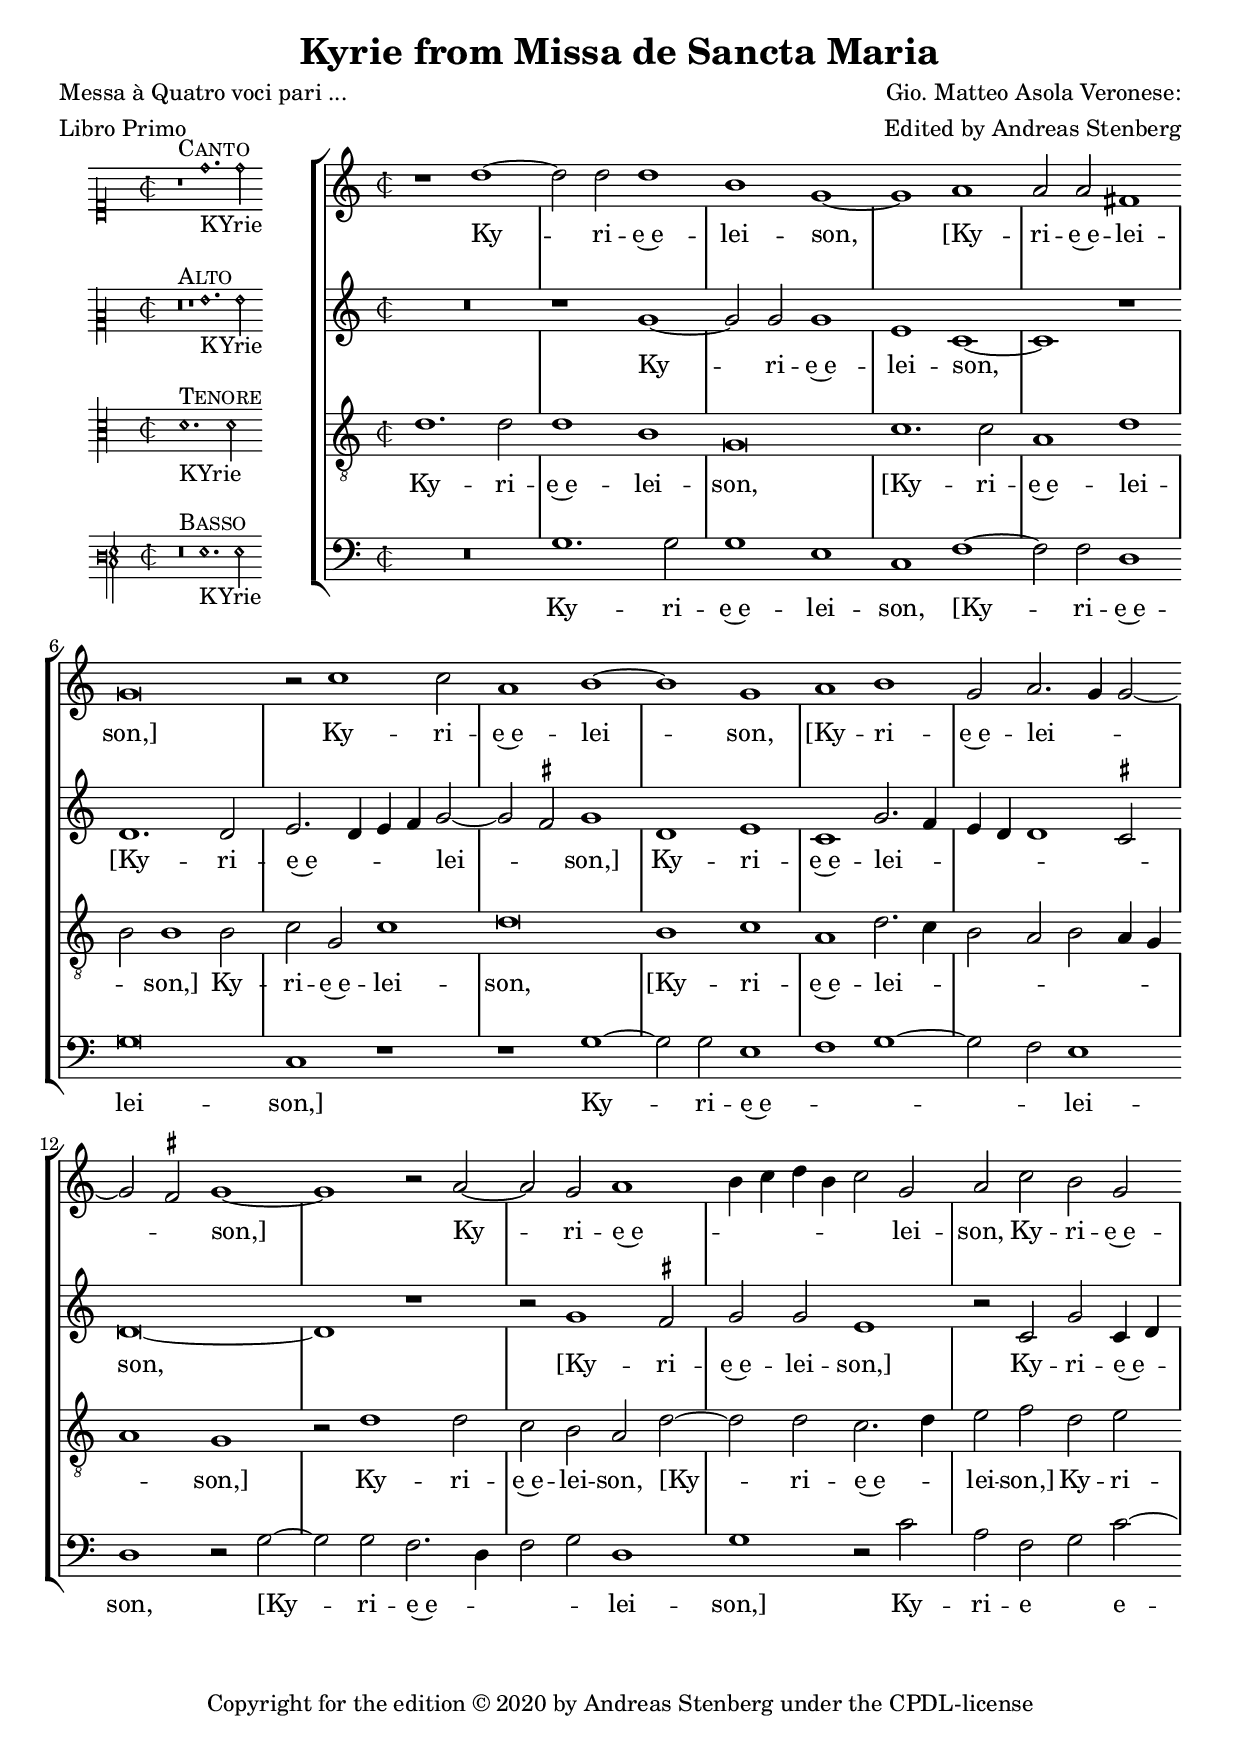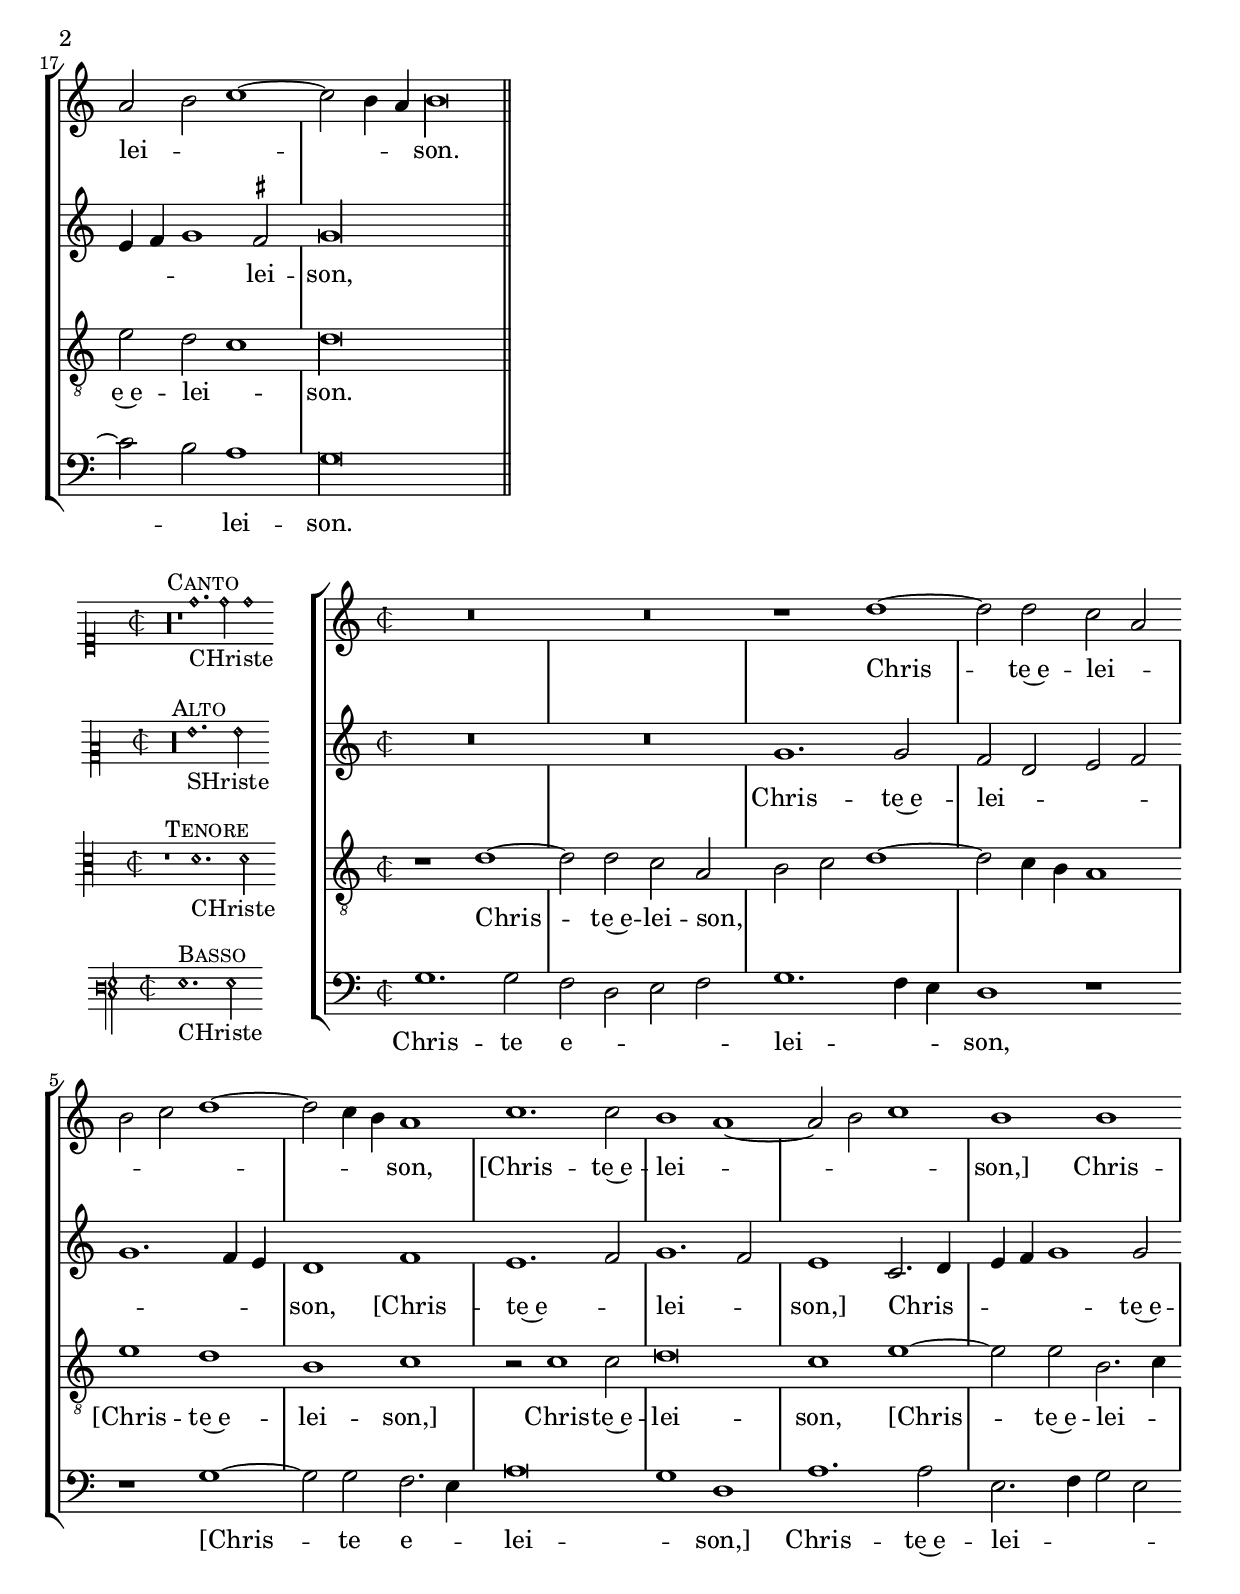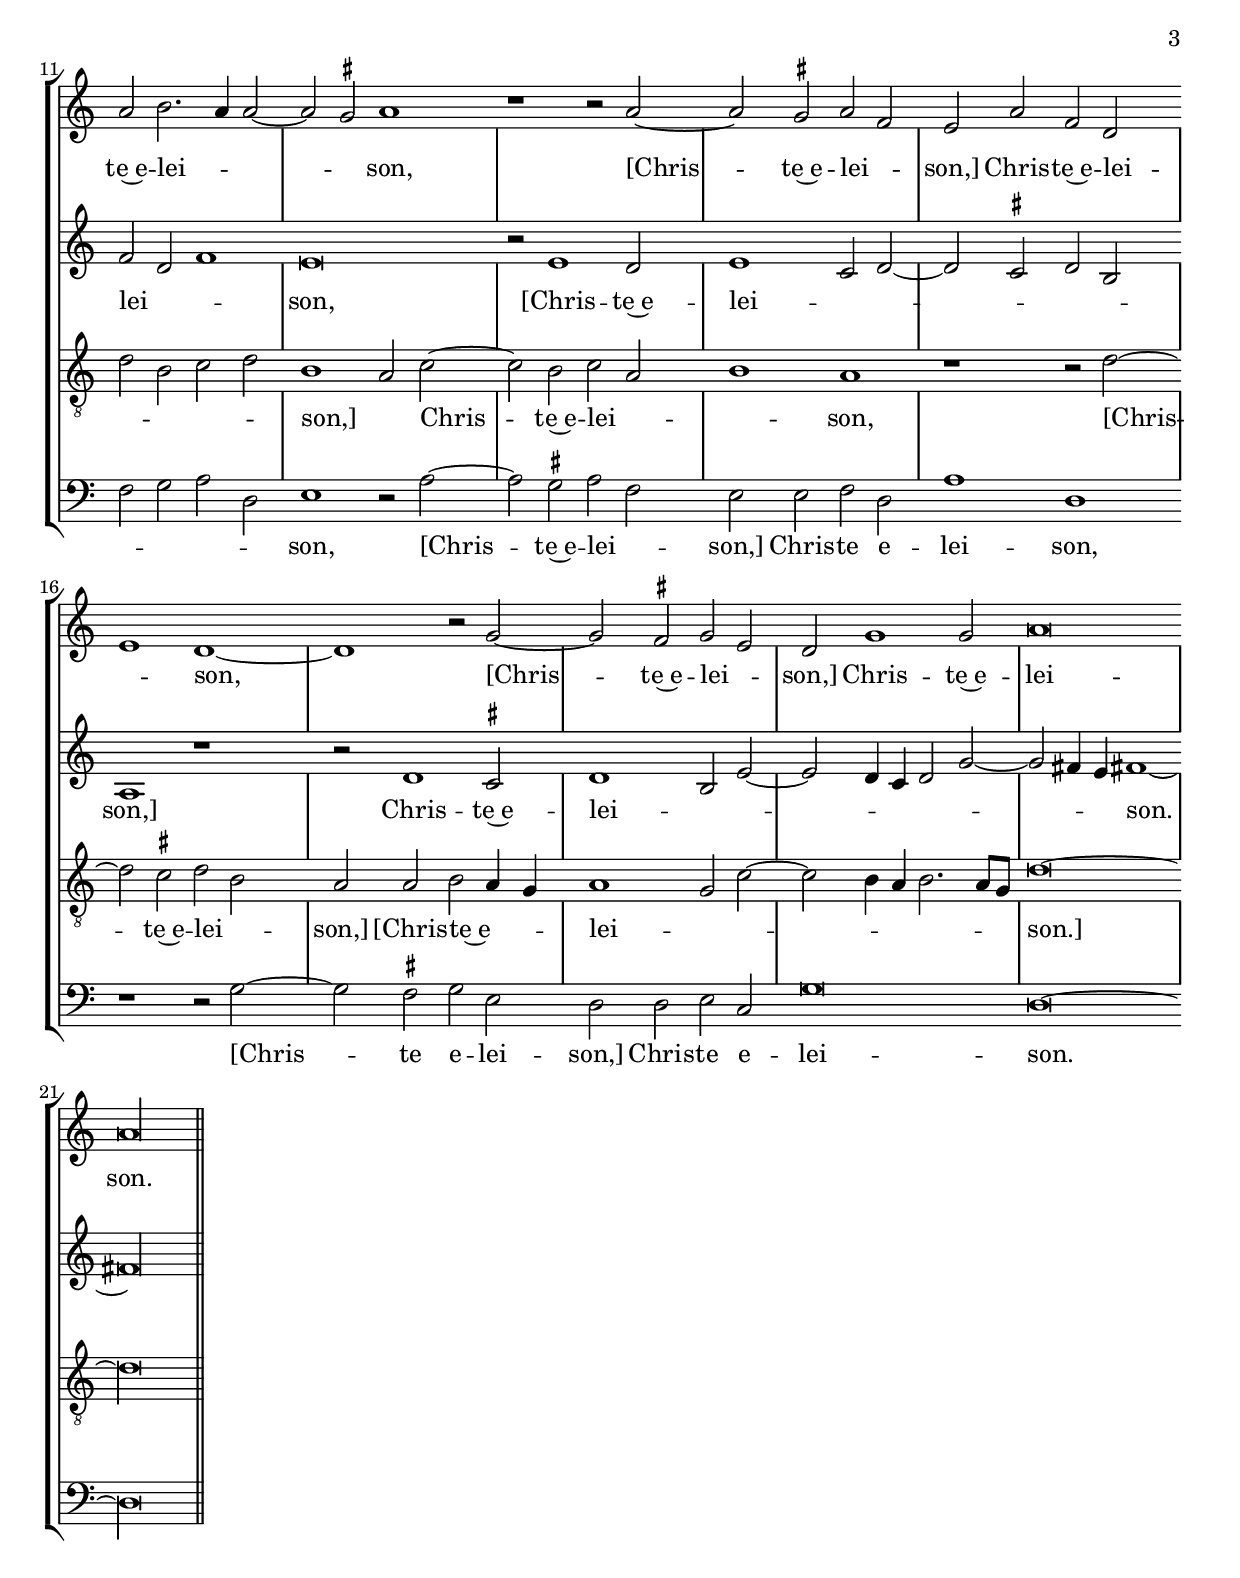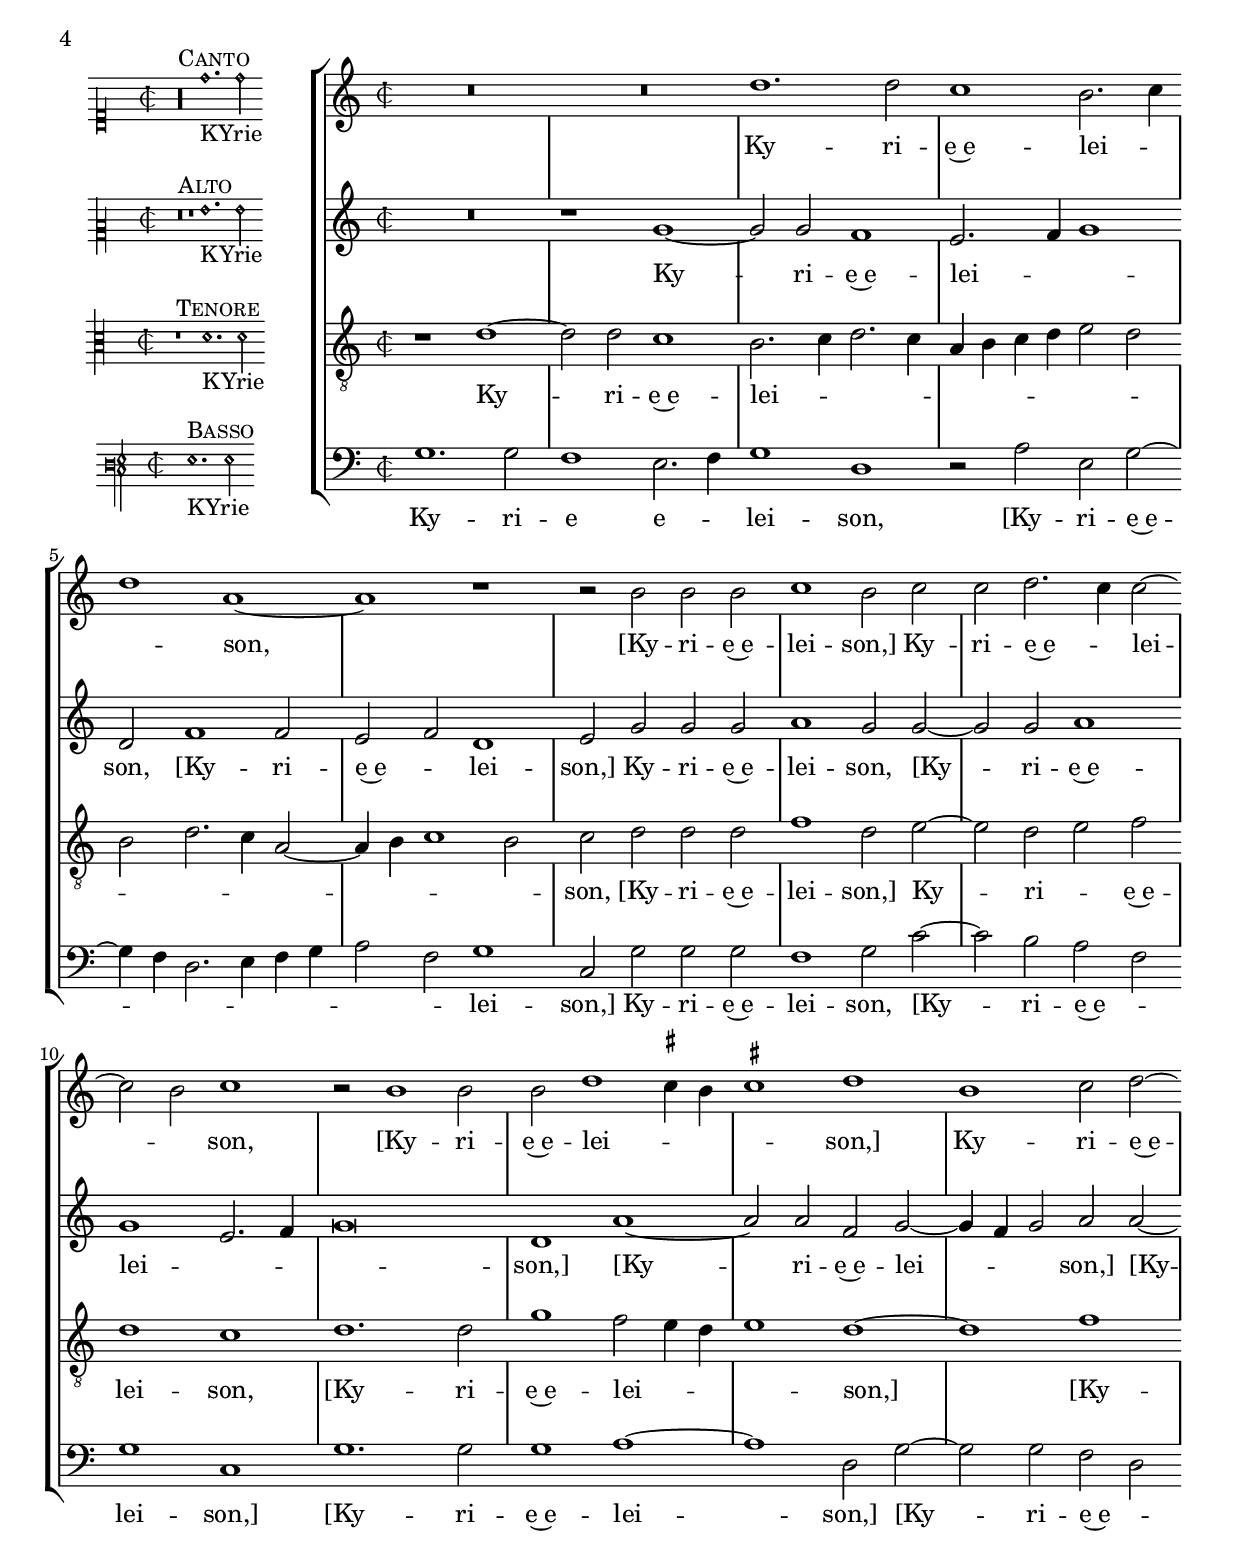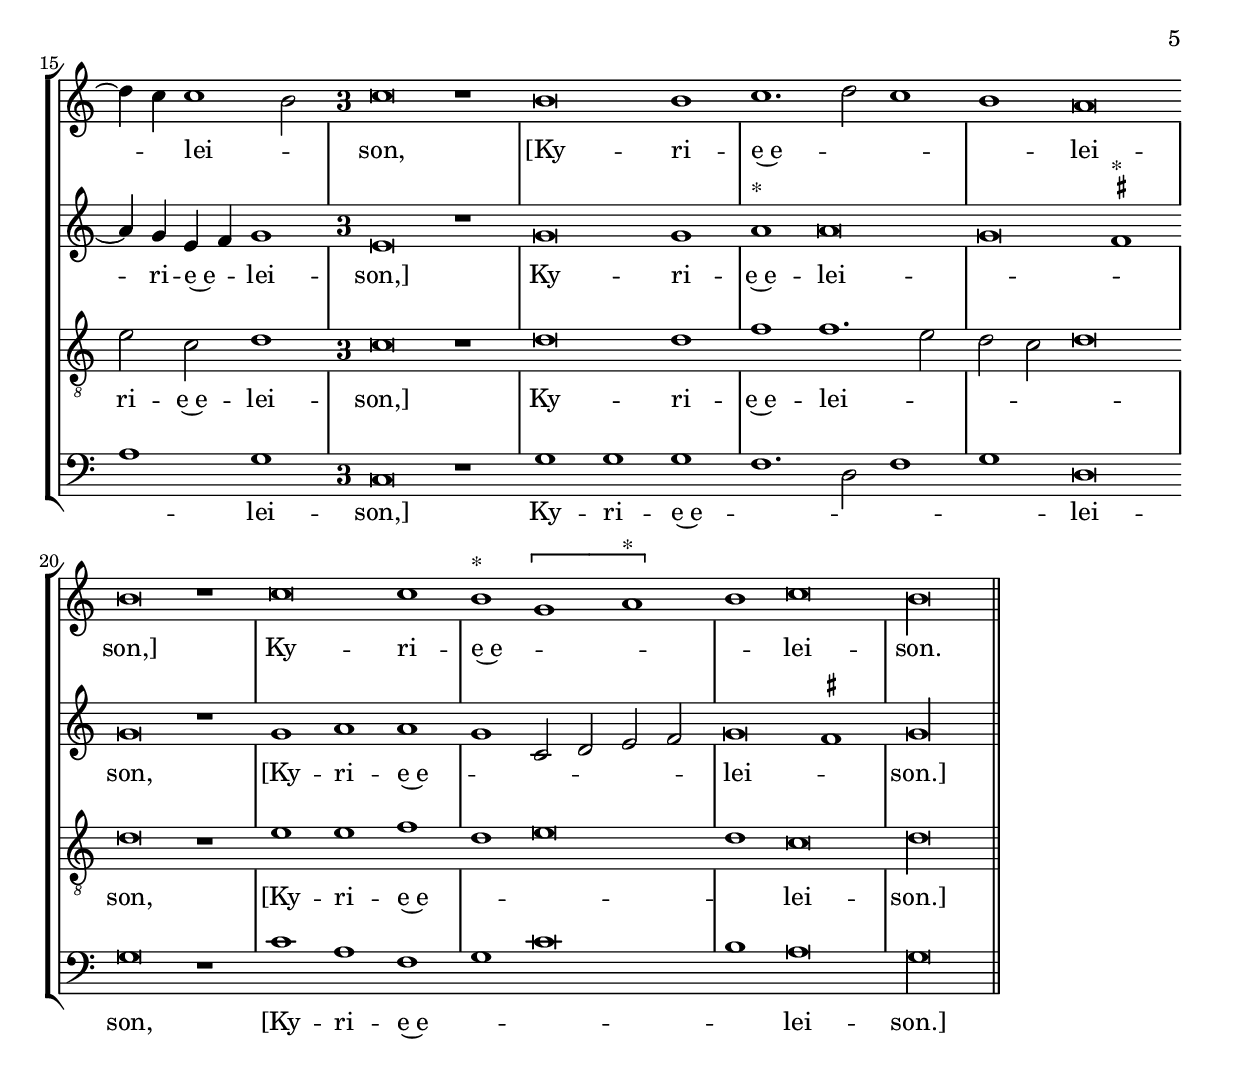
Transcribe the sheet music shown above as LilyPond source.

%%%%%%%%%%%%%%%%%%%%%%%%%%%%%%%%%%%%%%%%%%%%%%%%%%%%%%%%%%%%%%%%%%%%%%%%%%%%%%%%
%%									         %%
%% Copyright of edition © 2020 by Andreas Stenberg using the CPDL-license			  %%
%%										  %%
%% This edition can be fully distributed, duplicated, performed, and recorded 	  %%
%% Any subsequent use of the source files should be under the same thermes	  %%
%%									         %%
%%%%%%%%%%%%%%%%%%%%%%%%%%%%%%%%%%%%%%%%%%%%%%%%%%%%%%%%%%%%%%%%%%%%%%%%%%%%%%%%
\version "2.18.0"
\include "deutsch.ly"
ficta = \once \set suggestAccidentals =##t

%% Comment in or out as needed

\header {
  title = "Kyrie from Missa de Sancta Maria"
  composer = "Gio. Matteo Asola Veronese:"
  poet =  "Messa à Quatro voci pari ..." 
  meter = "Libro Primo" 
  date = "Venetia 1586"
  arranger = "Edited by Andreas Stenberg"
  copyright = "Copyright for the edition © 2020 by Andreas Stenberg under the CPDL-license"
}
%\chapter "1. Kyrie"
%\section "Kyrie eleison I"


global = {
  \override Staff.TimeSignature.style = #'mensural
  \key c \major
}
%% PDF p.26.
sopMusic = \relative c'' {

  \set Score.tempoHideNote = ##t
  \tempo 2 = 86
  \time 2/2
  \set Timing.measureLength = #(ly:make-moment 4/2)
  \override Staff.BarLine.transparent = ##t
  r1 d1~
  d2 d2 d1
  h1 g1~
  g1 a1
  a2 a2 fis1
  g\breve
  r2 c1 c2
  a1 h1~
  h1 g1
  a1 h1					%% end of first line in orig.
  g2 a2.( g4 g2~
  g2 \ficta fis2) g1~
  g1 r2 a2~
  a2 g2 a1(
  h4 c4 d4 h4 c2) g2
  a2 c2 h2 g2
  a2( h2  c1~
  c2 h4 a4)
  \cadenzaOn
  h\longa*3/4
  \revert Staff.BarLine.transparent
  \bar "||"
  \cadenzaOff
}
sopWords = \lyricmode {
  Ky -- ri -- e~e -- lei -- son,
  [Ky -- ri -- e~e -- lei -- son,]
  Ky -- ri -- e~e -- lei -- son,
  [Ky -- ri -- e~e -- lei -- son,]
  Ky -- ri -- e~e -- lei -- son,
  Ky -- ri -- e~e -- lei -- son.
}
%% PDF p.58.
altoMusic = \relative c' {
  \override Staff.BarLine.transparent = ##t
  R\breve
  r1 g'1~
  g2 g2 g1
  e1 c1~
  c1 r1
  d1. d2
  e2.( d4 e4 f4) g2~(
  g2 \ficta fis2) g1
  d1 e1
  c1 g'2.( f4					%% end of first line in orig.
  e4 d4 d1 \ficta cis2)
  d\breve~
  d1 r1
  r2 g1 \ficta fis2
  g2 g2 e1
  r2 c2 g'2 c,4( d4
  e4 f4 g1) \ficta fis2
  \cadenzaOn
  g\longa
  \revert Staff.BarLine.transparent
  \cadenzaOff
}
altoWords = \lyricmode {
  Ky -- ri -- e~e -- lei -- son,
  [Ky -- ri -- e~e -- lei -- son,]
  Ky -- ri -- e~e -- lei -- son,
  [Ky -- ri -- e~e -- lei -- son,]
  Ky -- ri -- e~e -- lei -- son,
  Ky -- ri -- e~e -- lei -- son.
}
%% PDF p.90.
tenorMusic = \relative c' {
  \clef "G_8"
  \override Staff.BarLine.transparent = ##t
  d1. d2
  d1 h1
  g\breve
  c1. c2
  a1 d1(
  h2) h1 h2
  c2 g2 c1
  d\breve
  h1 c1
  a1 d2.( c4
  h2 				%% end of first line in orig.
  a2 h2 a4 g4
  a1) g1
  r2 d'1 d2
  c2 h2 a2 d2~
  d2 d2 c2.( d4)
  e2 f2 d2 e2
  e2 d2( c1)
  \cadenzaOn
  d\longa
  \revert Staff.BarLine.transparent
  \cadenzaOff
}
tenorWords = \lyricmode {
  Ky -- ri -- e~e -- lei -- son,
  [Ky -- ri -- e~e -- lei -- son,]
  Ky -- ri -- e~e -- lei -- son,
  [Ky -- ri -- e~e -- lei -- son,]
  Ky -- ri -- e~e -- lei -- son,
  [Ky -- ri -- e~e -- lei -- son,]
  Ky -- ri -- e~e -- lei -- son.
}
bassMusic = \relative c {
  \override Staff.BarLine.transparent = ##t
  R\breve
  g'1. g2
  g1 e1
  c1 f1~
  f2 f2 d1
  g\breve
  c,1 r1
  r1 g'1~
  g2 g2 e1(
  f1					%% end of first line in orig.
  g1~
  g2 f2) e1
  d1 r2 g2~
  g2 g2 f2.( d4
  f2 g2) d1
  g1 r2 c2
  a2 f2( g2) c2~(
  c2 h2) a1
  \cadenzaOn
  g\longa
  \revert Staff.BarLine.transparent
  \cadenzaOff
}
bassWords = \lyricmode {
  Ky -- ri -- e~e -- lei -- son,
  [Ky -- ri -- e~e -- lei -- son,]
  Ky -- ri -- e~e -- lei -- son,
  [Ky -- ri -- e~e -- lei -- son,]
  Ky -- ri -- e e -- lei -- son.
}
incipitDiscantus = \markup {
  \score {
    {
      %      \set Staff.instrumentName = #"Tenor "
      \override NoteHead.style = #'neomensural
      \override Rest.style = #'neomensural
      \override Staff.TimeSignature.style = #'mensural
      \cadenzaOn
      \clef "petrucci-c1"
      \key c \major
      \time 2/2

      r1^\markup { \smallCaps"Canto"}
      d''1._"KYrie"
      d''2
    }
    \layout {
      \context {
        \Voice
        \remove "Ligature_bracket_engraver"
        \consists "Mensural_ligature_engraver"
      }
      line-width = 4.5\cm
    }
  }
}


incipitAltus = \markup {
  \score {
    {
      %      \set Staff.instrumentName = #"Tenor "
      \override NoteHead.style = #'neomensural
      \override Rest.style = #'neomensural
      \override Staff.TimeSignature.style = #'mensural
      \cadenzaOn
      \clef "petrucci-c2"
      \key c \major
      \time 2/2
      r\breve^\markup \smallCaps"Alto"
      r1 g'1._"KYrie"
      g'2
    }
    \layout {
      \context {
        \Voice
        \remove "Ligature_bracket_engraver"
        \consists "Mensural_ligature_engraver"
      }
      line-width = 4.5\cm
    }
  }
}


incipitTenor = \markup {
  \score {
    {
      %      \set Staff.instrumentName = #"Tenor "
      \override NoteHead.style = #'neomensural
      \override Rest.style = #'neomensural
      \override Staff.TimeSignature.style = #'mensural
      \cadenzaOn
      \clef "petrucci-c3"
      \key c \major
      \time 2/2
      d'1.^\markup \smallCaps"Tenore"_"KYrie"
      d'2
    }
    \layout {
      \context {
        \Voice
        \remove "Ligature_bracket_engraver"
        \consists "Mensural_ligature_engraver"
      }
      line-width = 5.0\cm
    }
  }
}
#(append! supported-clefs '(("mensural-f3" . ("clefs.mensural.f" 0 0))))

incipitBassus = \markup {
  \score {
    {
      %      \set Staff.instrumentName = #"Tenor "
      \override NoteHead.style = #'neomensural
      \override Rest.style = #'neomensural
      \override Staff.TimeSignature.style = #'mensural
      \cadenzaOn
      \clef "petrucci-f3"
      \key c \major
      \time 2/2
      r\breve^\markup \smallCaps"Basso"
      g1._"KYrie"
      g2
    }
    \layout {
      \context {
        \Voice
        \remove "Ligature_bracket_engraver"
        \consists "Mensural_ligature_engraver"
      }
      line-width = 4.5\cm
    }
  }
}


\score {
  <<
    \new StaffGroup \with {
      \override VerticalAxisGroup.staff-staff-spacing = #'((basic-distance . 12))
    } <<
      \new Staff = treble <<
        \set Staff.instrumentName = \incipitDiscantus
        \new Voice = "sopranos" {
          \set  Staff.midiInstrument ="choir aahs"
          %	\voiceOne
          << \global \sopMusic >>
        }
      >>
      \new Lyrics = sopranos { s1 }

      \new Staff = "medius" <<
        \set Staff.instrumentName = \incipitAltus

        \new Voice = "altos" {
          %	\voiceTwo
          \set  Staff.midiInstrument ="choir aahs"
          << \global \altoMusic >>
        }
      >>

      \new Lyrics = "altos" { s1 }
      \new Staff = tenors <<
        \set Staff.instrumentName = \incipitTenor

        \clef "treble"
        \new Voice = "tenors" {
          \set  Staff.midiInstrument ="choir aahs"
          %	\voiceOne
          << \global \tenorMusic >>
        }
      >>
      \new Lyrics = "tenors" { s1 }

      \new Staff ="basses" {
        \set Staff.instrumentName = \incipitBassus

        \new Voice = "basses" {
          \set  Staff.midiInstrument ="choir aahs"
          \clef "bass"
          %	\voiceTwo
          << \global \bassMusic >>
        }
      }
    >>
    \new Lyrics = basses { s1 }

    \context Lyrics = sopranos \lyricsto sopranos \sopWords
    \context Lyrics = altos \lyricsto altos \altoWords
    \context Lyrics = tenors \lyricsto tenors \tenorWords
    \context Lyrics = basses \lyricsto basses \bassWords
  >>
  \layout {
    \context {
      \Score
      % no bars in staves
      %      \override BarLine.transparent = ##t

    }
    % the next three instructions keep the lyrics between the bar lines
    \context {
      \Lyrics
      \consists "Bar_engraver"
      \override BarLine.transparent = ##t
    }
    \context {
      \StaffGroup
      \consists "Separating_line_group_engraver"
    }
    \context {
      \Voice
      % no slurs
      \override Slur.transparent = ##t
      % Comment in the below "\remove" command to allow line
      % breaking also at those barlines where a note overlaps
      % into the next bar.  The command is commented out in this
      % short example score, but especially for large scores, you
      % will typically yield better line breaking and thus improve
      % overall spacing if you comment in the following command.
      %\remove "Forbid_line_break_engraver"
    }
    indent = 4.5\cm
  }

}
%% Christe
%% Comment in or out as needed
%\chapter "1. Kyrie"
%\section "Christe eleison"


globalII = {
  \override Staff.TimeSignature.style = #'mensural
  \key c \major
}
%% PDF p.26.
sopMusicII = \relative c'' {

  \set Score.tempoHideNote = ##t
  \tempo 2 = 86
  \time 2/2
  \set Timing.measureLength = #(ly:make-moment 4/2)
  \override Staff.BarLine.transparent = ##t
  R\breve*2
  r1 d1~
  d2 d2 c2( a2
  h2 c2 d1~
  d2 c4 h4) a1
  c1. c2
  h1( a1~
  a2 h2 c1)
  h1 h1
  a2 h2.( a4 a2~
  a2 \ficta gis2)				%% end of first line in orig.
  a1
  r1 r2  a2~
  a2 \ficta gis2 a2( f2)
  e2 a2 f2 d2(
  e1) d1~
  d1 r2 g2~
  g2 \ficta fis2 g2( e2)
  d2 g1 g2
  a\breve
  \cadenzaOn
  a\longa
  \revert Staff.BarLine.transparent
  \bar "||"
  \cadenzaOff
}
sopWordsII = \lyricmode {
  Chris -- te~e  -- lei -- son,
  [Chris -- te~e  -- lei -- son,]
  Chris -- te~e  -- lei -- son,
  [Chris -- te~e  -- lei -- son,]
  Chris -- te~e  -- lei -- son,
  [Chris -- te~e  -- lei -- son,]
  Chris -- te~e  -- lei -- son.
}
altoMusicII = \relative c' {
  \override Staff.BarLine.transparent = ##t
  R\breve*2
  g'1. g2
  f2( d2 e2 f2
  g1. f4 e4)
  d1 f1
  e1.( f2)
  g1.( f2)
  e1 c2.( d4
  e4 f4 g1) g2
  f2( d2					%% end of first line in orig.
  f1)
  e\breve
  r2 e1 d2
  e1( c2 d2~
  d2 \ficta cis2 d2 h2)
  a1 r1
  r2 d1 \ficta cis2
  d1( h2 e2~
  e2 d4 c4 d2 g2~
  g2 fis4 e4) fis!1~
  \cadenzaOn
  fis!\longa
  \revert Staff.BarLine.transparent
  \cadenzaOff
}
altoWordsII = \lyricmode {
  Chris -- te~e  -- lei -- son,
  [Chris -- te~e  -- lei -- son,]
  Chris -- te~e  -- lei -- son,
  [Chris -- te~e  -- lei -- son,]
  Chris -- te~e  -- lei -- son.
}
tenorMusicII = \relative c' {
  \clef "G_8"
  \override Staff.BarLine.transparent = ##t
  r1 d1~
  d2 d2 c2 a2(
  h2 c2 d1~
  d2 c4 h4 a1)
  e'1 d1
  h1 c1
  r2 c1 c2
  d\breve
  c1 e1~
  e2 e2 h2.( c4			%% end of first line.
  d2 h2 c2 d2)
  h1( a2) c2~
  c2 h2 c2( a2
  h1) a1
  r1 r2 d2~
  d2 \ficta cis2 d2( h2)
  a2 a2 h2( a4 g4)		%% end of second line
  a1( g2 c2~
  c2 h4 a4 h2. a8 g8)
  d'\breve~
  \cadenzaOn
  d\longa
  \revert Staff.BarLine.transparent
  \cadenzaOff
}
tenorWordsII = \lyricmode {
  Chris -- te~e  -- lei -- son,
  [Chris -- te~e  -- lei -- son,]
  Chris -- te~e  -- lei -- son,
  [Chris -- te~e  -- lei -- son,]
  Chris -- te~e  -- lei -- son,
  [Chris -- te~e  -- lei -- son,]
  [Chris -- te~e  -- lei -- son.]
}
bassMusicII = \relative c {
  \override Staff.BarLine.transparent = ##t
  g'1. g2
  f2( d2 e2 f2)
  g1.( f4 e4)
  d1 r1
  r1 g1~
  g2 g2 f2.( e4)
  a\breve(
  g1) d1				%% end of first line.
  a'1. a2
  e2.( f4 g2 e2
  f2 g2 a2 d,2)
  e1 r2 a2~
  a2 \ficta gis2 a2( f2)
  e2 e2 f2 d2
  a'1					%% end of second line.
  d,1
  r1 r2 g2~
  g2 \ficta fis2 g2 e2
  d2 d2 e2 c2
  g'\breve
  d\breve~
  \cadenzaOn
  d\longa
  \revert Staff.BarLine.transparent
  \cadenzaOff
}
bassWordsII = \lyricmode {
  Chris -- te e  -- lei -- son,
  [Chris -- te e  -- lei -- son,]
  Chris -- te~e  -- lei -- son,
  [Chris -- te~e  -- lei -- son,]
  Chris -- te e  -- lei -- son,
  [Chris -- te e  -- lei -- son,]
  Chris -- te e  -- lei -- son.
}
incipitDiscantus = \markup {
  \score {
    {
      %      \set Staff.instrumentName = #"Tenor "
      \override NoteHead.style = #'neomensural
      \override Rest.style = #'neomensural
      \override Staff.TimeSignature.style = #'mensural
      \cadenzaOn
      \clef "petrucci-c1"
      \key c \major
      \time 2/2

      r\longa ^\markup { \smallCaps"Canto"}
      r1 d''1._"CHriste"
      d''2 d''1
    }
    \layout {
      \context {
        \Voice
        \remove "Ligature_bracket_engraver"
        \consists "Mensural_ligature_engraver"
      }
      line-width = 4.5\cm
    }
  }
}


incipitAltus = \markup {
  \score {
    {
      %      \set Staff.instrumentName = #"Tenor "
      \override NoteHead.style = #'neomensural
      \override Rest.style = #'neomensural
      \override Staff.TimeSignature.style = #'mensural
      \cadenzaOn
      \clef "petrucci-c2"
      \key c \major
      \time 2/2
      r\longa^\markup \smallCaps"Alto"
      g'1._"SHriste"
      g'2
    }
    \layout {
      \context {
        \Voice
        \remove "Ligature_bracket_engraver"
        \consists "Mensural_ligature_engraver"
      }
      line-width = 4.5\cm
    }
  }
}


incipitTenor = \markup {
  \score {
    {
      %      \set Staff.instrumentName = #"Tenor "
      \override NoteHead.style = #'neomensural
      \override Rest.style = #'neomensural
      \override Staff.TimeSignature.style = #'mensural
      \cadenzaOn
      \clef "petrucci-c3"
      \key c \major
      \time 2/2
      r1^\markup \smallCaps"Tenore"
      d'1._"CHriste"
      d'2
    }
    \layout {
      \context {
        \Voice
        \remove "Ligature_bracket_engraver"
        \consists "Mensural_ligature_engraver"
      }
      line-width = 5.0\cm
    }
  }
}
#(append! supported-clefs '(("mensural-f3" . ("clefs.mensural.f" 0 0))))

incipitBassus = \markup {
  \score {
    {
      %      \set Staff.instrumentName = #"Tenor "
      \override NoteHead.style = #'neomensural
      \override Rest.style = #'neomensural
      \override Staff.TimeSignature.style = #'mensural
      \cadenzaOn
      \clef "petrucci-f3"
      \key c \major
      \time 2/2
      g1.^\markup \smallCaps"Basso"_"CHriste"
      g2
    }
    \layout {
      \context {
        \Voice
        \remove "Ligature_bracket_engraver"
        \consists "Mensural_ligature_engraver"
      }
      line-width = 4.5\cm
    }
  }
}


\score {
  <<
    \new StaffGroup \with {
      \override VerticalAxisGroup.staff-staff-spacing = #'((basic-distance . 12))
    } <<
      \new Staff = treble <<
        \set Staff.instrumentName = \incipitDiscantus
        \new Voice = "sopranos" {
          \set  Staff.midiInstrument ="choir aahs"
          %	\voiceOne
          << \globalII \sopMusicII >>
        }
      >>
      \new Lyrics = sopranos { s1 }

      \new Staff = "medius" <<
        \set Staff.instrumentName = \incipitAltus

        \new Voice = "altos" {
          %	\voiceTwo
          \set  Staff.midiInstrument ="choir aahs"
          << \globalII \altoMusicII >>
        }
      >>

      \new Lyrics = "altos" { s1 }
      \new Staff = tenors <<
        \set Staff.instrumentName = \incipitTenor

        \clef "treble"
        \new Voice = "tenors" {
          \set  Staff.midiInstrument ="choir aahs"
          %	\voiceOne
          << \globalII \tenorMusicII >>
        }
      >>
      \new Lyrics = "tenors" { s1 }

      \new Staff ="basses" {
        \set Staff.instrumentName = \incipitBassus

        \new Voice = "basses" {
          \set  Staff.midiInstrument ="choir aahs"
          \clef "bass"
          %	\voiceTwo
          << \globalII \bassMusicII >>
        }
      }
    >>
    \new Lyrics = basses { s1 }

    \context Lyrics = sopranos \lyricsto sopranos \sopWordsII
    \context Lyrics = altos \lyricsto altos \altoWordsII
    \context Lyrics = tenors \lyricsto tenors \tenorWordsII
    \context Lyrics = basses \lyricsto basses \bassWordsII
  >>
  \layout {
    \context {
      \Score
      % no bars in staves
      %      \override BarLine.transparent = ##t

    }
    % the next three instructions keep the lyrics between the bar lines
    \context {
      \Lyrics
      \consists "Bar_engraver"
      \override BarLine.transparent = ##t
    }
    \context {
      \StaffGroup
      \consists "Separating_line_group_engraver"
    }
    \context {
      \Voice
      % no slurs
      \override Slur.transparent = ##t
      % Comment in the below "\remove" command to allow line
      % breaking also at those barlines where a note overlaps
      % into the next bar.  The command is commented out in this
      % short example score, but especially for large scores, you
      % will typically yield better line breaking and thus improve
      % overall spacing if you comment in the following command.
      %\remove "Forbid_line_break_engraver"
    }
    indent = 4.5\cm
  }
}
%% Kyrie II
%% Comment in or out as needed
%\chapter "1. Kyrie"
%\section "Kyrie eleison II"


globalIII = {
  \override Staff.TimeSignature.style = #'mensural
  \key c \major
}
%% PDF p.26.
sopMusicIII = \relative c'' {

  \set Score.tempoHideNote = ##t
  \tempo 2 = 86
  \time 2/2
  \set Timing.measureLength = #(ly:make-moment 4/2)
  \override Staff.BarLine.transparent = ##t
  R\breve*2
  d1. d2
  c1 h2.( c4
  d1) a1~
  a1 r1
  r2 h2 h2 h2
  c1 h2 c2
  c2 d2.( c4) c2~(
  c2 h2) c1				%% end of first line in orig.
  r2 h1 h2
  h2 d1( \ficta cis4 h4
  \ficta cis1) d1
  h1 c2 d2~(
  d4 c4) c1( h2)
  \set Score.tempoHideNote = ##t
  \tempo 1. = 86
  \override Staff.TimeSignature.style = #'single-digit
  \time 3/2
  \set Timing.measureLength = #(ly:make-moment 6/2)
  c\breve r1
  h\breve h1
  c1.( d2 c1
  h1) a\breve
  h\breve r1
  c\breve c1
  h1^"*"( \[g1 a1^"*"\]
  h1) c\breve
  \cadenzaOn
  h\longa
  \revert Staff.BarLine.transparent
  \bar "||"
  \cadenzaOff
}
sopWordsIII = \lyricmode {
  Ky -- ri -- e~e -- lei -- son,
  [Ky -- ri -- e~e -- lei -- son,]
  Ky -- ri -- e~e -- lei -- son,
  [Ky -- ri -- e~e -- lei -- son,]
  Ky -- ri -- e~e -- lei -- son,
  [Ky -- ri -- e~e -- lei -- son,]
  Ky -- ri -- e~e -- lei -- son.
}
%% PDF p.58.
altoMusicIII = \relative c' {
  \override Staff.BarLine.transparent = ##t
  R\breve
  r1 g'1~
  g2 g2 f1
  e2.( f4 g1)
  d2 f1 f2
  e2( f2) d1
  e2 g2 g2 g2
  a1 g2					%% end of firt line in orig.
  g2~
  g2 g2 a1
  g1( e2. f4
  g\breve)
  d1 a'1~
  a2 a2 f2 g2~(
  g4 f4 g2) a2 a2~
  a4 g4 e4( f4) g1
  \override Staff.TimeSignature.style = #'single-digit
  \time 3/2
  \set Timing.measureLength = #(ly:make-moment 6/2)
  e\breve r1				%% end of second line.
  g\breve g1
  a1^"*" a\breve(
  g\breve \ficta fis1^"*")
  g\breve r1
  g1 a1 a1(
  g1 c,2 d2 e2 f2)
  g\breve( \ficta fis1)
  \cadenzaOn
  g\longa
  \revert Staff.BarLine.transparent
  \cadenzaOff
}
altoWordsIII = \lyricmode {
  Ky -- ri -- e~e -- lei -- son,
  [Ky -- ri -- e~e -- lei -- son,]
  Ky -- ri -- e~e -- lei -- son,
  [Ky -- ri -- e~e -- lei -- son,]
  [Ky -- ri -- e~e -- lei -- son,]
  [Ky -- ri -- e~e -- lei -- son,]
  Ky -- ri -- e~e -- lei -- son,
  [Ky -- ri -- e~e -- lei -- son.]

}
%% PDF p.90.
tenorMusicIII = \relative c' {
  \clef "G_8"
  \override Staff.BarLine.transparent = ##t
  r1 d1~
  d2 d2 c1
  h2.( c4 d2. c4
  a4 h4 c4 d4 e2 d2
  h2 d2. c4 a2~
  a4 h4 c1				%% end of first line in orig.
  h2)
  c2 d2 d2 d2
  f1 d2 e2~
  e2 d2( e2) f2
  d1 c1
  d1. d2
  g1 f2( e4 d4
  e1) d1~
  d1 f1					%% end of second line.
  e2 c2 d1
  \override Staff.TimeSignature.style = #'single-digit
  \time 3/2
  \set Timing.measureLength = #(ly:make-moment 6/2)
  c\breve r1
  d\breve d1
  f1 f1.( e2
  d2 c2 d\breve)
  d\breve r1
  e1 e1 f1(
  d1 e\breve
  d1) c\breve
  \cadenzaOn
  d\longa
  \revert Staff.BarLine.transparent
  \cadenzaOff
}
tenorWordsIII = \lyricmode {
  Ky -- ri -- e~e -- lei -- son,
  [Ky -- ri -- e~e -- lei -- son,]
  Ky -- ri -- e~e -- lei -- son,
  [Ky -- ri -- e~e -- lei -- son,]
  [Ky -- ri -- e~e -- lei -- son,]
  Ky -- ri -- e~e -- lei -- son,
  [Ky -- ri -- e~e -- lei -- son.]
}
%% PDF p.122.
bassMusicIII = \relative c {
  \override Staff.BarLine.transparent = ##t
  g'1. g2
  f1 e2.( f4)
  g1 d1
  r2 a'2 e2 g2~(
  g4 f4 d2. e4 f4 g4
  a2 f2)					%% end of first line in orig
  g1
  c,2 g'2 g2 g2
  f1 g2 c2~
  c2 h2 a2( f2)
  g1 c,1
  g'1. g2
  g1 a1~
  a1 d,2 g2~
  g2 g2 f2( d2 					%% end of second line
  a'1) g1
  \override Staff.TimeSignature.style = #'single-digit
  \time 3/2
  \set Timing.measureLength = #(ly:make-moment 6/2)
  c,\breve r1
  g'1 g1 g1(
  f1. d2 f1
  g1) d\breve
  g\breve r1
  c1 a1 f1(
  g1 c\breve
  h1) a\breve
  \cadenzaOn
  g\longa
  \revert Staff.BarLine.transparent
  \cadenzaOff
}
bassWordsIII = \lyricmode {
  Ky -- ri -- e e -- lei -- son,
  [Ky -- ri -- e~e -- lei -- son,]
  Ky -- ri -- e~e -- lei -- son,
  [Ky -- ri -- e~e -- lei -- son,]
  [Ky -- ri -- e~e -- lei -- son,]
  [Ky -- ri -- e~e -- lei -- son,]
  Ky -- ri -- e~e -- lei -- son,
  [Ky -- ri -- e~e -- lei -- son.]
}
incipitDiscantus = \markup {
  \score {
    {
      %      \set Staff.instrumentName = #"Tenor "
      \override NoteHead.style = #'neomensural
      \override Rest.style = #'neomensural
      \override Staff.TimeSignature.style = #'mensural
      \cadenzaOn
      \clef "petrucci-c1"
      \key c \major
      \time 2/2

      r\longa^\markup { \smallCaps"Canto"}
      d''1._"KYrie"
      d''2
    }
    \layout {
      \context {
        \Voice
        \remove "Ligature_bracket_engraver"
        \consists "Mensural_ligature_engraver"
      }
      line-width = 4.5\cm
    }
  }
}


incipitAltus = \markup {
  \score {
    {
      %      \set Staff.instrumentName = #"Tenor "
      \override NoteHead.style = #'neomensural
      \override Rest.style = #'neomensural
      \override Staff.TimeSignature.style = #'mensural
      \cadenzaOn
      \clef "petrucci-c2"
      \key c \major
      \time 2/2
      r\breve^\markup \smallCaps"Alto"
      r1 g'1._"KYrie"
      g'2
    }
    \layout {
      \context {
        \Voice
        \remove "Ligature_bracket_engraver"
        \consists "Mensural_ligature_engraver"
      }
      line-width = 4.5\cm
    }
  }
}


incipitTenor = \markup {
  \score {
    {
      %      \set Staff.instrumentName = #"Tenor "
      \override NoteHead.style = #'neomensural
      \override Rest.style = #'neomensural
      \override Staff.TimeSignature.style = #'mensural
      \cadenzaOn
      \clef "petrucci-c3"
      \key c \major
      \time 2/2
      r1 ^\markup \smallCaps"Tenore"
      d'1._"KYrie"
      d'2
    }
    \layout {
      \context {
        \Voice
        \remove "Ligature_bracket_engraver"
        \consists "Mensural_ligature_engraver"
      }
      line-width = 5.0\cm
    }
  }
}
#(append! supported-clefs '(("mensural-f3" . ("clefs.mensural.f" 0 0))))

incipitBassus = \markup {
  \score {
    {
      %      \set Staff.instrumentName = #"Tenor "
      \override NoteHead.style = #'neomensural
      \override Rest.style = #'neomensural
      \override Staff.TimeSignature.style = #'mensural
      \cadenzaOn
      \clef "petrucci-f3"
      \key c \major
      \time 2/2
      g1.^\markup \smallCaps"Basso"_"KYrie"
      g2
    }
    \layout {
      \context {
        \Voice
        \remove "Ligature_bracket_engraver"
        \consists "Mensural_ligature_engraver"
      }
      line-width = 4.5\cm
    }
  }
}


\score {
  <<
    \new StaffGroup \with {
      \override VerticalAxisGroup.staff-staff-spacing = #'((basic-distance . 12))
    } <<
      \new Staff = treble <<
        \set Staff.instrumentName = \incipitDiscantus
        \new Voice = "sopranos" {
          \set  Staff.midiInstrument ="choir aahs"
          %	\voiceOne
          << \globalIII \sopMusicIII >>
        }
      >>
      \new Lyrics = sopranos { s1 }

      \new Staff = "medius" <<
        \set Staff.instrumentName = \incipitAltus

        \new Voice = "altos" {
          %	\voiceTwo
          \set  Staff.midiInstrument ="choir aahs"
          << \globalIII \altoMusicIII >>
        }
      >>

      \new Lyrics = "altos" { s1 }
      \new Staff = tenors <<
        \set Staff.instrumentName = \incipitTenor

        \clef "treble"
        \new Voice = "tenors" {
          \set  Staff.midiInstrument ="choir aahs"
          %	\voiceOne
          << \globalIII \tenorMusicIII >>
        }
      >>
      \new Lyrics = "tenors" { s1 }

      \new Staff ="basses" {
        \set Staff.instrumentName = \incipitBassus

        \new Voice = "basses" {
          \set  Staff.midiInstrument ="choir aahs"
          \clef "bass"
          %	\voiceTwo
          << \globalIII \bassMusicIII >>
        }
      }
    >>
    \new Lyrics = basses { s1 }

    \context Lyrics = sopranos \lyricsto sopranos \sopWordsIII
    \context Lyrics = altos \lyricsto altos \altoWordsIII
    \context Lyrics = tenors \lyricsto tenors \tenorWordsIII
    \context Lyrics = basses \lyricsto basses \bassWordsIII
  >>
  \layout {
    \context {
      \Score
      % no bars in staves
      %      \override BarLine.transparent = ##t

    }
    % the next three instructions keep the lyrics between the bar lines
    \context {
      \Lyrics
      \consists "Bar_engraver"
      \override BarLine.transparent = ##t
    }
    \context {
      \StaffGroup
      \consists "Separating_line_group_engraver"
    }
    \context {
      \Voice
      % no slurs
      \override Slur.transparent = ##t
      % Comment in the below "\remove" command to allow line
      % breaking also at those barlines where a note overlaps
      % into the next bar.  The command is commented out in this
      % short example score, but especially for large scores, you
      % will typically yield better line breaking and thus improve
      % overall spacing if you comment in the following command.
      %\remove "Forbid_line_break_engraver"
    }
    indent = 4.5\cm
  }
}

%% Midi
\score {
  <<
    \new StaffGroup <<
      \new Staff = treble <<
        \set Staff.instrumentName = \incipitDiscantus
        \new Voice = "sopranos" {
          \set  Staff.midiInstrument ="choir aahs"
          %	\voiceOne
          << \global { \sopMusic s\breve \sopMusicII s\breve \sopMusicIII } >>
        }
      >>
      \new Lyrics = sopranos { s1 }

      \new Staff = "medius" <<
        \set Staff.instrumentName = \incipitAltus

        \new Voice = "altos" {
          %	\voiceTwo
          \set  Staff.midiInstrument ="choir aahs"
          << \global { \altoMusic s\breve \altoMusicII s\breve \altoMusicIII } >>
        }
      >>

      \new Lyrics = "altos" { s1 }
      \new Staff = tenors <<
        \set Staff.instrumentName = \incipitTenor

        \clef "treble"
        \new Voice = "tenors" {
          \set  Staff.midiInstrument ="choir aahs"
          %	\voiceOne
          << \global { \tenorMusic s\breve \tenorMusicII s\breve \tenorMusicIII } >>
        }
      >>
      \new Lyrics = "tenors" { s1 }

      \new Staff ="basses" {
        \set Staff.instrumentName = \incipitBassus

        \new Voice = "basses" {
          \set  Staff.midiInstrument ="choir aahs"
          \clef "G_8"
          %	\voiceTwo
          << \global { \bassMusic s\breve \bassMusicII s\breve \bassMusicIII } >>
        }
      }
    >>
    \new Lyrics = basses { s1 }

    \context Lyrics = sopranos \lyricsto sopranos { \sopWords \sopWordsII \sopWordsIII }
    \context Lyrics = altos \lyricsto altos { \altoWords \altoWordsII \altoWordsIII }
    \context Lyrics = tenors \lyricsto tenors { \tenorWords \tenorWordsII \tenorWordsIII }
    \context Lyrics = basses \lyricsto basses { \bassWords \bassWordsII \bassWordsIII }
  >>
  \midi {}
}
\paper {
  ragged-bottom = ##t
  ragged-last-bottom = ##t
  ragged-last = ##t
}

%{
convert-ly.py (GNU LilyPond) 2.18.2  convert-ly.py: Processing `'...
Applying conversion: 2.15.7, 2.15.9, 2.15.10, 2.15.16, 2.15.17,
2.15.18, 2.15.19, 2.15.20, 2.15.25, 2.15.32, 2.15.39, 2.15.40,
2.15.42, 2.15.43, 2.16.0, 2.17.0, 2.17.4, 2.17.5, 2.17.6, 2.17.11,
2.17.14, 2.17.15, 2.17.18, 2.17.19, 2.17.20, 2.17.25, 2.17.27,
2.17.29, 2.17.97, 2.18.0
%}
